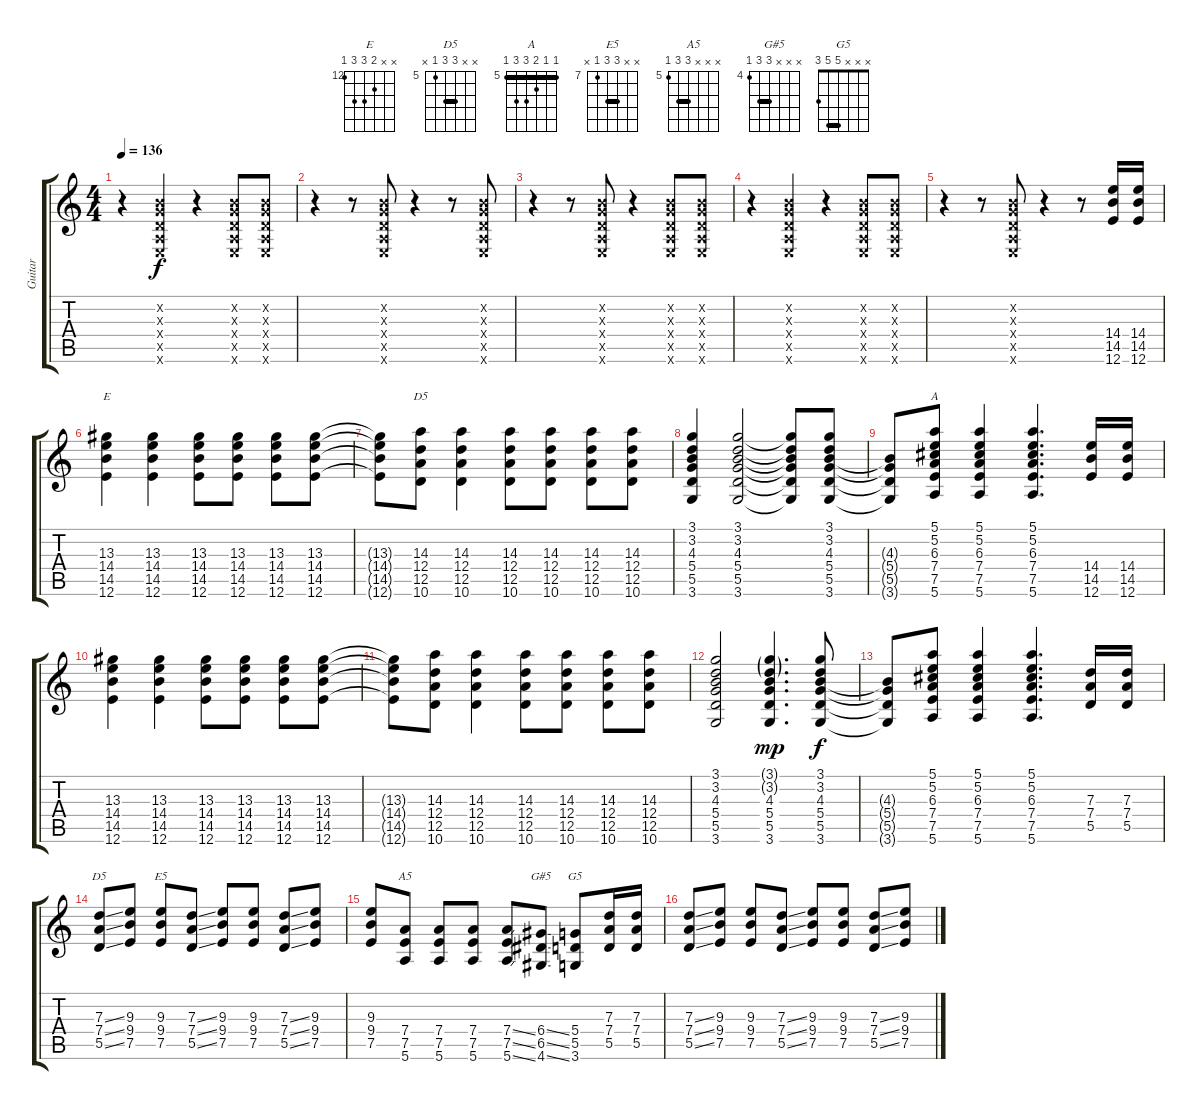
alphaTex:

\track ("Guitar" "Guitar") {instrument distortionguitar}
\staff {score tabs}
\tuning (E4 B3 G3 D3 A2 E2) {hide}
\chord ("E" x x 13 14 14 12) {firstfret 12}
\chord ("D5" x x 14 12 12 10) {firstfret 10 barre 12}
\chord ("A" 5 5 6 7 7 5) {firstfret 5 barre 5}
\chord ("D5" x x 7 7 5 x) {firstfret 5 barre 7}
\chord ("E5" x x 9 9 7 x) {firstfret 7 barre 9}
\chord ("A5" x x x 7 7 5) {firstfret 5 barre 7}
\chord ("G#5" x x x 6 6 4) {firstfret 4 barre 6}
\chord ("G5" x x x 5 5 3) {barre 5}
\ts (4 4)
\tempo 136
\clef g2
\ks c
r.4{dy f} (0.2{x} 0.3{x} 0.4{x} 0.5{x} 0.6{x}).4 r.4 (0.2{x} 0.3{x} 0.4{x} 0.5{x} 0.6{x}).8 (0.2{x} 0.3{x} 0.4{x} 0.5{x} 0.6{x}).8 |
r.4 r.8 (0.2{x} 0.3{x} 0.4{x} 0.5{x} 0.6{x}).8 r.4 r.8 (0.2{x} 0.3{x} 0.4{x} 0.5{x} 0.6{x}).8 |
r.4 r.8 (0.2{x} 0.3{x} 0.4{x} 0.5{x} 0.6{x}).8 r.4 (0.2{x} 0.3{x} 0.4{x} 0.5{x} 0.6{x}).8 (0.2{x} 0.3{x} 0.4{x} 0.5{x} 0.6{x}).8 |
r.4 (0.2{x} 0.3{x} 0.4{x} 0.5{x} 0.6{x}).4 r.4 (0.2{x} 0.3{x} 0.4{x} 0.5{x} 0.6{x}).8 (0.2{x} 0.3{x} 0.4{x} 0.5{x} 0.6{x}).8 |
r.4 r.8 (0.2{x} 0.3{x} 0.4{x} 0.5{x} 0.6{x}).8 r.4 r.8 (14.4 14.5 12.6).16 (14.4 14.5 12.6).16 |
(13.3 14.4 14.5 12.6).4{ch "E"} (13.3 14.4 14.5 12.6).4 (13.3 14.4 14.5 12.6).8 (13.3 14.4 14.5 12.6).8 (13.3 14.4 14.5 12.6).8 (13.3 14.4 14.5 12.6).8 |
(13.3{t} 14.4{t} 14.5{t} 12.6{t}).8 (14.3 12.4 12.5 10.6).8{ch "D5"} (14.3 12.4 12.5 10.6).4 (14.3 12.4 12.5 10.6).8 (14.3 12.4 12.5 10.6).8 (14.3 12.4 12.5 10.6).8 (14.3 12.4 12.5 10.6).8 |
(3.1 3.2 4.3 5.4 5.5 3.6).4 (3.1 3.2 4.3 5.4 5.5 3.6).2 (3.1{t} 3.2{t} 4.3{t} 5.4{t} 5.5{t} 3.6{t}).8 (3.1 3.2 4.3 5.4 5.5 3.6).8 |
(4.3{t} 5.4{t} 5.5{t} 3.6{t}).8 (5.1 5.2 6.3 7.4 7.5 5.6).8{ch "A"} (5.1 5.2 6.3 7.4 7.5 5.6).4 (5.1 5.2 6.3 7.4 7.5 5.6).4{d} (14.4 14.5 12.6).16 (14.4 14.5 12.6).16 |
(13.3 14.4 14.5 12.6).4 (13.3 14.4 14.5 12.6).4 (13.3 14.4 14.5 12.6).8 (13.3 14.4 14.5 12.6).8 (13.3 14.4 14.5 12.6).8 (13.3 14.4 14.5 12.6).8 |
(13.3{t} 14.4{t} 14.5{t} 12.6{t}).8 (14.3 12.4 12.5 10.6).8 (14.3 12.4 12.5 10.6).4 (14.3 12.4 12.5 10.6).8 (14.3 12.4 12.5 10.6).8 (14.3 12.4 12.5 10.6).8 (14.3 12.4 12.5 10.6).8 |
(3.1 3.2 4.3 5.4 5.5 3.6).2 (3.1{g} 3.2{g} 4.3 5.4 5.5 3.6).4{d dy mp} (3.1 3.2 4.3 5.4 5.5 3.6).8{dy f} |
(4.3{t} 5.4{t} 5.5{t} 3.6{t}).8 (5.1 5.2 6.3 7.4 7.5 5.6).8 (5.1 5.2 6.3 7.4 7.5 5.6).4 (5.1 5.2 6.3 7.4 7.5 5.6).4{d} (7.3 7.4 5.5).16 (7.3 7.4 5.5).16 |
(7.3{ss} 7.4{ss} 5.5{ss}).8{ch "D5"} (9.3 9.4 7.5).8 (9.3 9.4 7.5).8{ch "E5"} (7.3{ss} 7.4{ss} 5.5{ss}).8 (9.3 9.4 7.5).8 (9.3 9.4 7.5).8 (7.3{ss} 7.4{ss} 5.5{ss}).8 (9.3 9.4 7.5).8 |
(9.3 9.4 7.5).8 (7.4 7.5 5.6).8{ch "A5"} (7.4 7.5 5.6).8 (7.4 7.5 5.6).8 (7.4{ss} 7.5{ss} 5.6{ss}).8 (6.4{ss} 6.5{ss} 4.6{ss}).8{ch "G#5"} (5.4 5.5 3.6).8{ch "G5"} (7.3 7.4 5.5).16 (7.3 7.4 5.5).16 |
(7.3{ss} 7.4{ss} 5.5{ss}).8 (9.3 9.4 7.5).8 (9.3 9.4 7.5).8 (7.3{ss} 7.4{ss} 5.5{ss}).8 (9.3 9.4 7.5).8 (9.3 9.4 7.5).8 (7.3{ss} 7.4{ss} 5.5{ss}).8 (9.3 9.4 7.5).8
